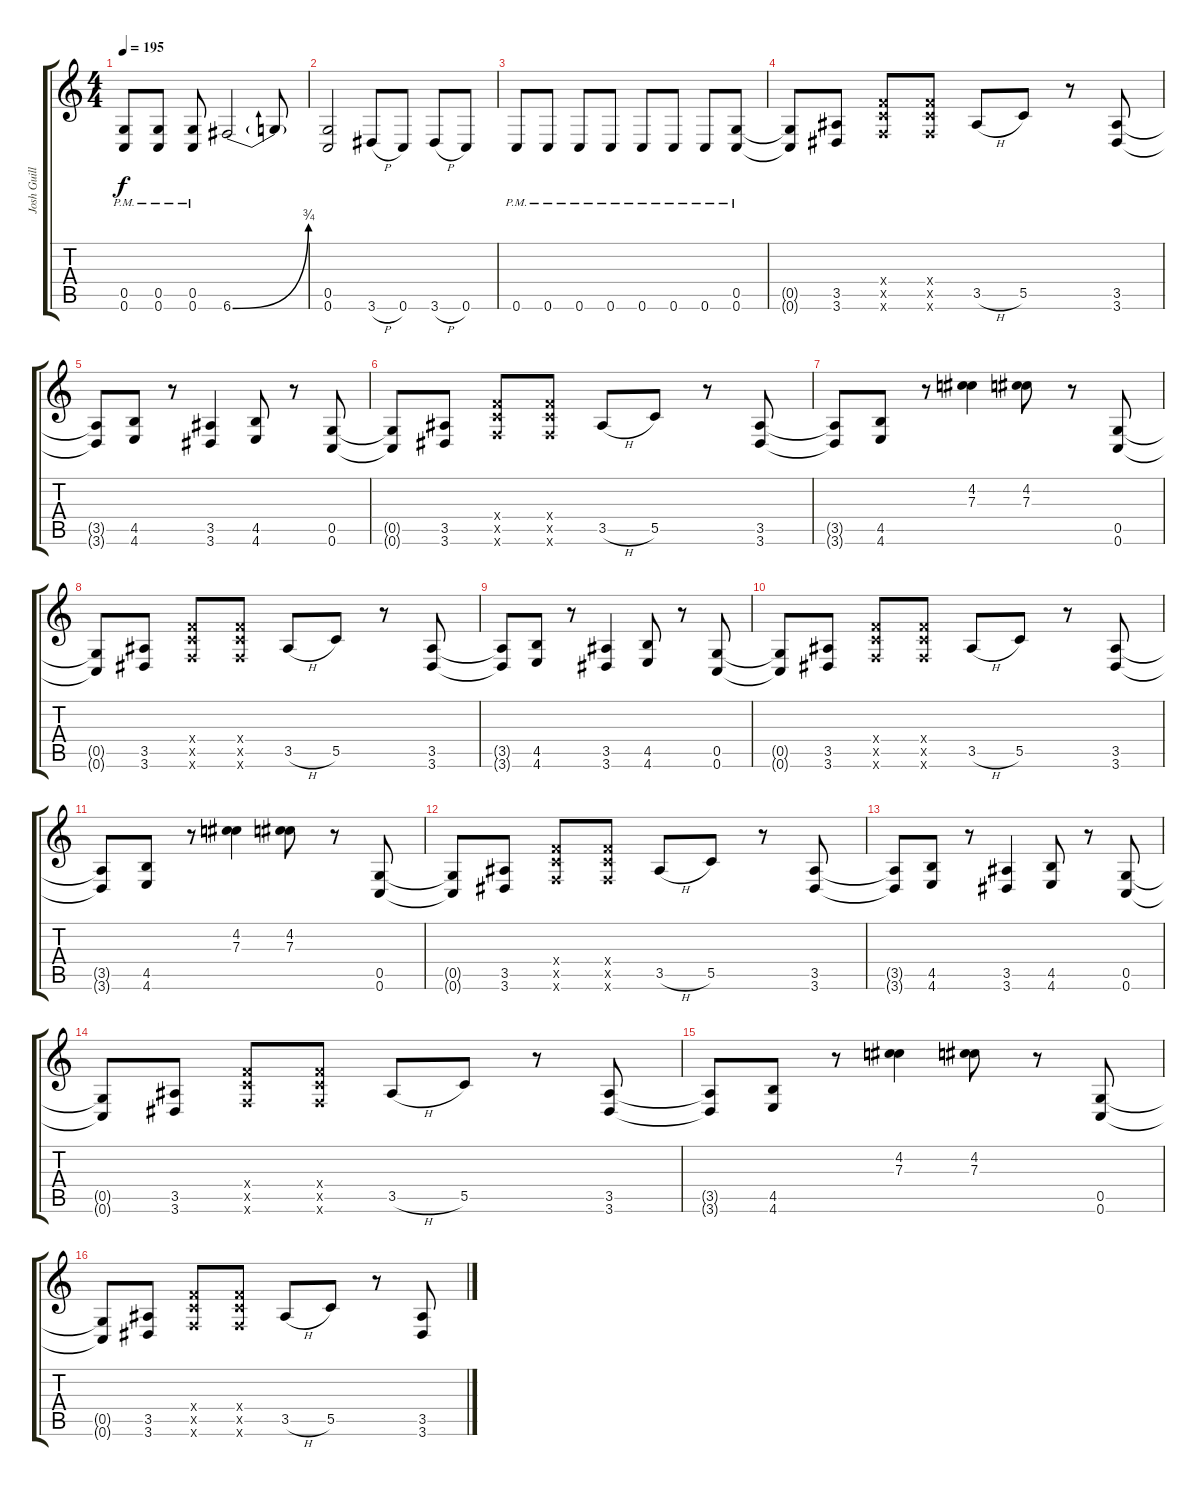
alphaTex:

\track ("Josh Guillaume" "Josh Guill") {instrument overdrivenguitar}
\staff {score tabs}
\tuning (D4 A3 F3 C3 G2 C2) {hide}
\ts (4 4)
\tempo 195
\clef g2
\ks c
(0.5{pm} 0.6{pm}).8{dy f} (0.5{pm} 0.6{pm}).8 (0.5{pm} 0.6{pm}).8 6.6{be (bend 0 0 60 3)}.2 6.6{t}.8 |
(0.5 0.6).2 3.6{h}.8 0.6.8 3.6{h}.8 0.6.8 |
0.6{pm}.8 0.6{pm}.8 0.6{pm}.8 0.6{pm}.8 0.6{pm}.8 0.6{pm}.8 0.6{pm}.8 (0.5 0.6{pm}).8 |
(0.5{t} 0.6{t}).8 (3.5 3.6).8 (5.4{x} 5.5{x} 5.6{x}).8 (5.4{x} 5.5{x} 5.6{x}).8 3.5{h}.8 5.5.8 r.8 (3.5 3.6).8 |
(3.5{t} 3.6{t}).8 (4.5 4.6).8 r.8 (3.5 3.6).4 (4.5 4.6).8 r.8 (0.5 0.6).8 |
(0.5{t} 0.6{t}).8 (3.5 3.6).8 (5.4{x} 5.5{x} 5.6{x}).8 (5.4{x} 5.5{x} 5.6{x}).8 3.5{h}.8 5.5.8 r.8 (3.5 3.6).8 |
(3.5{t} 3.6{t}).8 (4.5 4.6).8 r.8 (4.2 7.3).4 (4.2 7.3).8 r.8 (0.5 0.6).8 |
(0.5{t} 0.6{t}).8 (3.5 3.6).8 (5.4{x} 5.5{x} 5.6{x}).8 (5.4{x} 5.5{x} 5.6{x}).8 3.5{h}.8 5.5.8 r.8 (3.5 3.6).8 |
(3.5{t} 3.6{t}).8 (4.5 4.6).8 r.8 (3.5 3.6).4 (4.5 4.6).8 r.8 (0.5 0.6).8 |
(0.5{t} 0.6{t}).8 (3.5 3.6).8 (5.4{x} 5.5{x} 5.6{x}).8 (5.4{x} 5.5{x} 5.6{x}).8 3.5{h}.8 5.5.8 r.8 (3.5 3.6).8 |
(3.5{t} 3.6{t}).8 (4.5 4.6).8 r.8 (4.2 7.3).4 (4.2 7.3).8 r.8 (0.5 0.6).8 |
(0.5{t} 0.6{t}).8 (3.5 3.6).8 (5.4{x} 5.5{x} 5.6{x}).8 (5.4{x} 5.5{x} 5.6{x}).8 3.5{h}.8 5.5.8 r.8 (3.5 3.6).8 |
(3.5{t} 3.6{t}).8 (4.5 4.6).8 r.8 (3.5 3.6).4 (4.5 4.6).8 r.8 (0.5 0.6).8 |
(0.5{t} 0.6{t}).8 (3.5 3.6).8 (5.4{x} 5.5{x} 5.6{x}).8 (5.4{x} 5.5{x} 5.6{x}).8 3.5{h}.8 5.5.8 r.8 (3.5 3.6).8 |
(3.5{t} 3.6{t}).8 (4.5 4.6).8 r.8 (4.2 7.3).4 (4.2 7.3).8 r.8 (0.5 0.6).8 |
(0.5{t} 0.6{t}).8 (3.5 3.6).8 (5.4{x} 5.5{x} 5.6{x}).8 (5.4{x} 5.5{x} 5.6{x}).8 3.5{h}.8 5.5.8 r.8 (3.5 3.6).8
